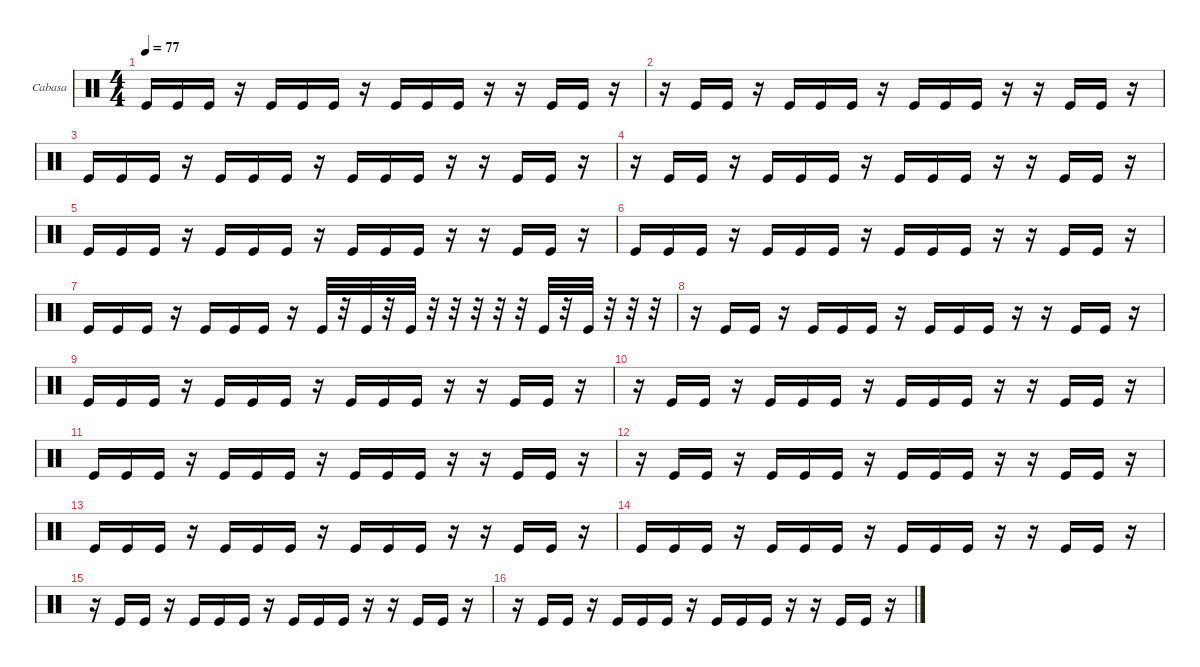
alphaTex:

\hideDynamics
\bracketExtendMode groupsimilarinstruments
\firstSystemTrackNameOrientation horizontal
\otherSystemsTrackNameOrientation horizontal
\track ("Cabasa" "Cabasa") {multiBarRest instrument percussion}
\staff {score}
\articulation defaults
\ts (4 4)
\tempo 77
\clef neutral
\ks c "Kick (hit)".16{dy f} "Kick (hit)".16 "Kick (hit)".16
r.16 "Kick (hit)".16 "Kick (hit)".16 "Kick (hit)".16 r.16 "Kick (hit)".16 "Kick (hit)".16 "Kick (hit)".16 r.16 r.16 "Kick (hit)".16 "Kick (hit)".16 r.16 |
r.16 "Kick (hit)".16 "Kick (hit)".16 r.16 "Kick (hit)".16 "Kick (hit)".16 "Kick (hit)".16 r.16 "Kick (hit)".16 "Kick (hit)".16 "Kick (hit)".16 r.16 r.16 "Kick (hit)".16 "Kick (hit)".16 r.16 |
"Kick (hit)".16 "Kick (hit)".16 "Kick (hit)".16 r.16 "Kick (hit)".16 "Kick (hit)".16 "Kick (hit)".16 r.16 "Kick (hit)".16 "Kick (hit)".16 "Kick (hit)".16 r.16 r.16 "Kick (hit)".16 "Kick (hit)".16 r.16 |
r.16 "Kick (hit)".16 "Kick (hit)".16 r.16 "Kick (hit)".16 "Kick (hit)".16 "Kick (hit)".16 r.16 "Kick (hit)".16 "Kick (hit)".16 "Kick (hit)".16 r.16 r.16 "Kick (hit)".16 "Kick (hit)".16 r.16 |
"Kick (hit)".16 "Kick (hit)".16 "Kick (hit)".16 r.16 "Kick (hit)".16 "Kick (hit)".16 "Kick (hit)".16 r.16 "Kick (hit)".16 "Kick (hit)".16 "Kick (hit)".16 r.16 r.16 "Kick (hit)".16 "Kick (hit)".16 r.16 |
"Kick (hit)".16 "Kick (hit)".16 "Kick (hit)".16 r.16 "Kick (hit)".16 "Kick (hit)".16 "Kick (hit)".16 r.16 "Kick (hit)".16 "Kick (hit)".16 "Kick (hit)".16 r.16 r.16 "Kick (hit)".16 "Kick (hit)".16 r.16 |
"Kick (hit)".16 "Kick (hit)".16 "Kick (hit)".16 r.16 "Kick (hit)".16 "Kick (hit)".16 "Kick (hit)".16 r.16 "Kick (hit)".32 r.32 "Kick (hit)".32 r.32 "Kick (hit)".32 r.32 r.32 r.32 r.32 r.32 "Kick (hit)".32 r.32 "Kick (hit)".32 r.32 r.32 r.32 |
r.16 "Kick (hit)".16 "Kick (hit)".16 r.16 "Kick (hit)".16 "Kick (hit)".16 "Kick (hit)".16 r.16 "Kick (hit)".16 "Kick (hit)".16 "Kick (hit)".16 r.16 r.16 "Kick (hit)".16 "Kick (hit)".16 r.16 |
"Kick (hit)".16 "Kick (hit)".16 "Kick (hit)".16 r.16 "Kick (hit)".16 "Kick (hit)".16 "Kick (hit)".16 r.16 "Kick (hit)".16 "Kick (hit)".16 "Kick (hit)".16 r.16 r.16 "Kick (hit)".16 "Kick (hit)".16 r.16 |
r.16 "Kick (hit)".16 "Kick (hit)".16 r.16 "Kick (hit)".16 "Kick (hit)".16 "Kick (hit)".16 r.16 "Kick (hit)".16 "Kick (hit)".16 "Kick (hit)".16 r.16 r.16 "Kick (hit)".16 "Kick (hit)".16 r.16 |
"Kick (hit)".16 "Kick (hit)".16 "Kick (hit)".16 r.16 "Kick (hit)".16 "Kick (hit)".16 "Kick (hit)".16 r.16 "Kick (hit)".16 "Kick (hit)".16 "Kick (hit)".16 r.16 r.16 "Kick (hit)".16 "Kick (hit)".16 r.16 |
r.16 "Kick (hit)".16 "Kick (hit)".16 r.16 "Kick (hit)".16 "Kick (hit)".16 "Kick (hit)".16 r.16 "Kick (hit)".16 "Kick (hit)".16 "Kick (hit)".16 r.16 r.16 "Kick (hit)".16 "Kick (hit)".16 r.16 |
"Kick (hit)".16 "Kick (hit)".16 "Kick (hit)".16 r.16 "Kick (hit)".16 "Kick (hit)".16 "Kick (hit)".16 r.16 "Kick (hit)".16 "Kick (hit)".16 "Kick (hit)".16 r.16 r.16 "Kick (hit)".16 "Kick (hit)".16 r.16 |
"Kick (hit)".16 "Kick (hit)".16 "Kick (hit)".16 r.16 "Kick (hit)".16 "Kick (hit)".16 "Kick (hit)".16 r.16 "Kick (hit)".16 "Kick (hit)".16 "Kick (hit)".16 r.16 r.16 "Kick (hit)".16 "Kick (hit)".16 r.16 |
r.16 "Kick (hit)".16 "Kick (hit)".16 r.16 "Kick (hit)".16 "Kick (hit)".16 "Kick (hit)".16 r.16 "Kick (hit)".16 "Kick (hit)".16 "Kick (hit)".16 r.16 r.16 "Kick (hit)".16 "Kick (hit)".16 r.16 |
r.16 "Kick (hit)".16 "Kick (hit)".16 r.16 "Kick (hit)".16 "Kick (hit)".16 "Kick (hit)".16 r.16 "Kick (hit)".16 "Kick (hit)".16 "Kick (hit)".16 r.16 r.16 "Kick (hit)".16 "Kick (hit)".16 r.16
